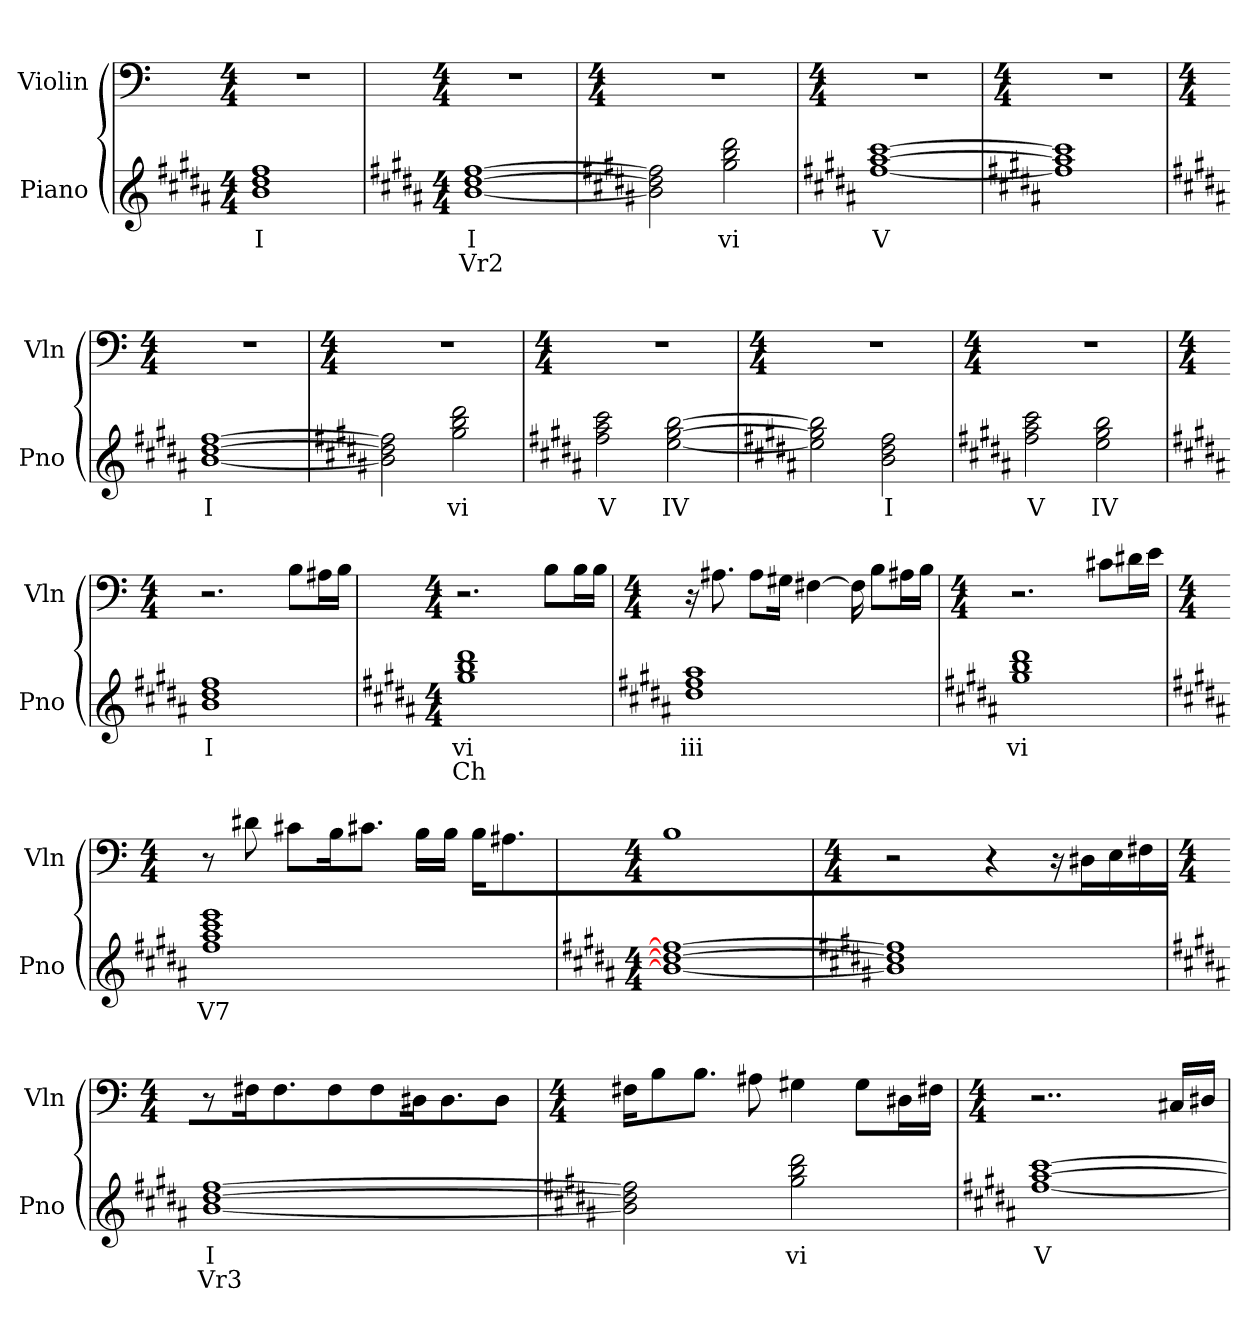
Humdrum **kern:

**kern	**text	**text	**kern
*part2	*part2	*part2	*part1
*staff2	*staff2	*staff2	*staff1
*I"Piano	*	*	*I"Violin
*I'Pno	*	*	*I'Vln
*k[f#c#g#d#a#]	*	*	*
*B:	*	*	*
*M4/4	*	*	*M4/4
=	=	=	=
1b 1dd# 1ff#	I	.	1r
=	=	=	=
*k[f#c#g#d#a#]	*	*	*
*B:	*	*	*
*M4/4	*	*	*M4/4
[1b [1dd# [1ff#	I	Vr2	1r
=	=	=	=
*k[f#c#g#d#a#]	*	*	*
*B:	*	*	*
*	*	*	*M4/4
2b] 2dd#] 2ff#]	.	.	1r
2gg# 2bb 2ddd#	vi	.	.
=	=	=	=
*k[f#c#g#d#a#]	*	*	*
*B:	*	*	*
*	*	*	*M4/4
[1ff# [1aa# [1ccc#	V	.	1r
=	=	=	=
*k[f#c#g#d#a#]	*	*	*
*B:	*	*	*
*	*	*	*M4/4
1ff#] 1aa#] 1ccc#]	.	.	1r
=	=	=	=
*k[f#c#g#d#a#]	*	*	*
*B:	*	*	*
*	*	*	*M4/4
[1b [1dd# [1ff#	I	.	1r
=	=	=	=
*k[f#c#g#d#a#]	*	*	*
*B:	*	*	*
*	*	*	*M4/4
2b] 2dd#] 2ff#]	.	.	1r
2gg# 2bb 2ddd#	vi	.	.
=	=	=	=
*k[f#c#g#d#a#]	*	*	*
*B:	*	*	*
*	*	*	*M4/4
2ff# 2aa# 2ccc#	V	.	1r
[2ee [2gg# [2bb	IV	.	.
=	=	=	=
*k[f#c#g#d#a#]	*	*	*
*B:	*	*	*
*	*	*	*M4/4
2ee] 2gg#] 2bb]	.	.	1r
2b 2dd# 2ff#	I	.	.
=	=	=	=
*k[f#c#g#d#a#]	*	*	*
*B:	*	*	*
*	*	*	*M4/4
2ff# 2aa# 2ccc#	V	.	1r
2ee 2gg# 2bb	IV	.	.
=	=	=	=
*k[f#c#g#d#a#]	*	*	*
*B:	*	*	*
*	*	*	*M4/4
1b 1dd# 1ff#	I	.	2.r
.	.	.	8BL
.	.	.	16A#XL
.	.	.	16BJJ
=	=	=	=
*k[f#c#g#d#a#]	*	*	*
*B:	*	*	*
*M4/4	*	*	*M4/4
1gg# 1bb 1ddd#	vi	Ch	2.r
.	.	.	8BL
.	.	.	16BL
.	.	.	16BJJ
=	=	=	=
*k[f#c#g#d#a#]	*	*	*
*B:	*	*	*
*	*	*	*M4/4
1dd# 1ff# 1aa#	iii	.	16r
.	.	.	8.A#X
.	.	.	8A#L
.	.	.	16G#XJk
.	.	.	[4F#X
.	.	.	16F#]
.	.	.	8BL
.	.	.	16A#XL
.	.	.	16BJJ
=	=	=	=
*k[f#c#g#d#a#]	*	*	*
*B:	*	*	*
*	*	*	*M4/4
1gg# 1bb 1ddd#	vi	.	2.r
.	.	.	8c#XL
.	.	.	16d#XL
.	.	.	16eJJ
=	=	=	=
*k[f#c#g#d#a#]	*	*	*
*B:	*	*	*
*	*	*	*M4/4
1ff# 1aa# 1ccc# 1eee	V7	.	8r
.	.	.	8d#X
.	.	.	8c#XL
.	.	.	16BK
.	.	.	8.c#XJ
.	.	.	16BLL
.	.	.	16BJJ
.	.	.	16BLL
.	.	.	8.A#XJ
=	=	=	=
*k[f#c#g#d#a#]	*	*	*
*B:	*	*	*
*M4/4	*	*	*M4/4
1b_ 1dd#_ 1ff#_	.	.	1B
=	=	=	=
*k[f#c#g#d#a#]	*	*	*
*B:	*	*	*
*	*	*	*M4/4
1b] 1dd#] 1ff#]	.	.	2r
.	.	.	4r
.	.	.	16r
.	.	.	16D#XLL
.	.	.	16E
.	.	.	16F#XJJ
=	=	=	=
*k[f#c#g#d#a#]	*	*	*
*B:	*	*	*
*	*	*	*M4/4
[1b [1dd# [1ff#	I	Vr3	8r
.	.	.	16F#XKL
.	.	.	8.F#J
.	.	.	8F#L
.	.	.	8F#
.	.	.	16D#XK
.	.	.	8.D#J
.	.	.	8D#J
=	=	=	=
*k[f#c#g#d#a#]	*	*	*
*B:	*	*	*
*	*	*	*M4/4
2b] 2dd#] 2ff#]	.	.	16F#XKL
.	.	.	8B
.	.	.	8.BJ
.	.	.	8A#X
2gg# 2bb 2ddd#	vi	.	4G#X
.	.	.	8G#L
.	.	.	16D#XL
.	.	.	16F#XJJ
=	=	=	=
*k[f#c#g#d#a#]	*	*	*
*B:	*	*	*
*	*	*	*M4/4
[1ff# [1aa# [1ccc#	V	.	2..r
.	.	.	16C#XLL
.	.	.	16D#XJJ
=	=	=	=
*-	*-	*-	*-
